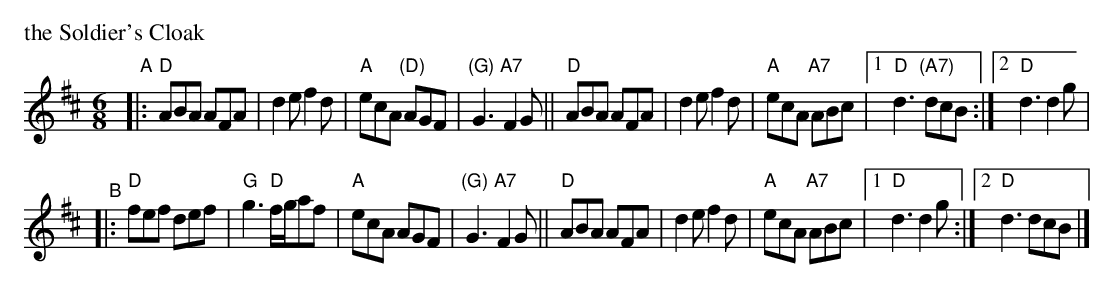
X:1
M: 6/8
L: 1/8
P: the Soldier's Cloak
K: D
"^A"\
|: "D"ABA AFA | d2e f2d | "A"ecA "(D)"AGF | "(G)"G3 "A7"F2G \
|| "D"ABA AFA | d2e f2d | "A"ecA "A7"ABc |1 "D"d3 "(A7)"dcB :|2 "D"d3 d2g |
"^B"\
|: "D"fef def | "G"g3 "D"f/g/af | "A"ecA AGF | "(G)"G3 "A7"F2G \
|| "D"ABA AFA | d2e f2d | "A"ecA "A7"ABc |1 "D"d3 d2g :|2 "D"d3 dcB |]
